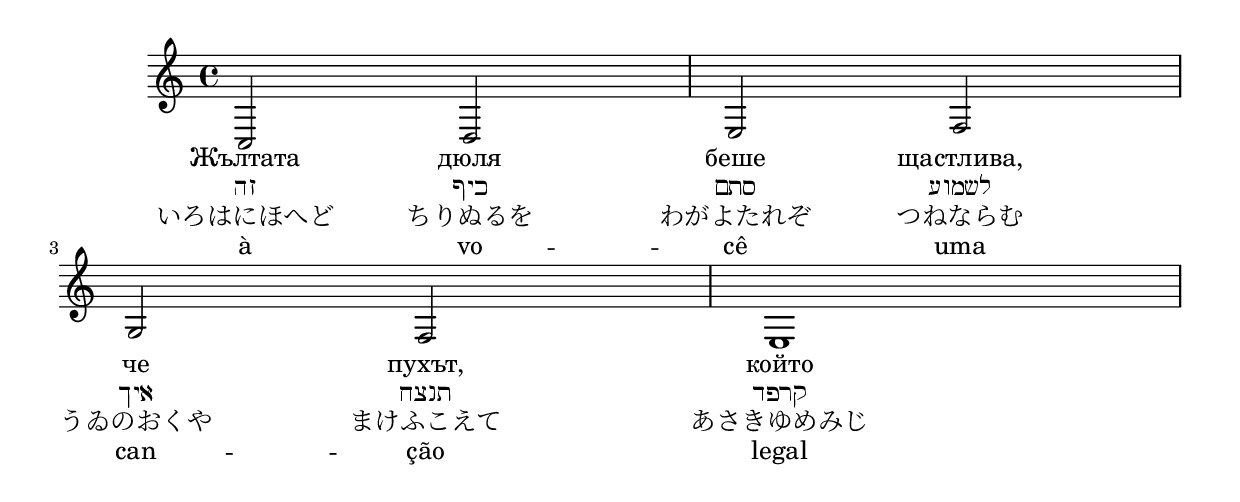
%% Do not edit this file; it is auto-generated from input/new
%% This file is in the public domain.
\version "2.11.46"

%% Edit this file using a Unicode aware editor, such as GVIM, GEDIT, Emacs

%{

You may have to install additional fonts.

Red Hat Fedora

    taipeifonts fonts-xorg-truetype ttfonts-ja fonts-arabic \
   ttfonts-zh_CN fonts-ja fonts-hebrew 

Debian GNU/Linux

   apt-get install emacs-intl-fonts xfonts-intl-.* \
  ttf-kochi-gothic ttf-kochi-mincho \
  xfonts-bolkhov-75dpi xfonts-cronyx-100dpi xfonts-cronyx-75dpi 
%} 

\header {
  lsrtags = "text"
  texidoc = "Various scripts may be used for texts (like titles and
lyrics) by entering them in UTF-8 encoding, and using a Pango based
backend.  Depending on the fonts installed, this fragment will
render Bulgarian (Cyrillic), Hebrew, Japanese and Portuguese.
"
  doctitle = "UTF-8"
} % begin verbatim

% end verbatim - this comment is a hack to prevent texinfo.tex
% from choking on non-European UTF-8 subsets
% Cyrillic font
bulgarian = \lyricmode {
  Жълтата дюля беше щастлива, че пухът, който цъфна, замръзна като гьон.
}

hebrew = \lyricmode {
  זה כיף סתם לשמוע איך תנצח קרפד עץ טוב בגן.
}

japanese = \lyricmode {
  いろはにほへど ちりぬるを
  わがよたれぞ  つねならむ
  うゐのおくや  まけふこえて
  あさきゆめみじ ゑひもせず
}

% "a legal song to you"
portuguese = \lyricmode {
  à vo -- cê uma can -- ção legal
}

\relative  {
  c2 d
  e2 f
  g2 f
  e1
}
\addlyrics { \bulgarian }
\addlyrics { \hebrew }
\addlyrics { \japanese }
\addlyrics { \portuguese }
